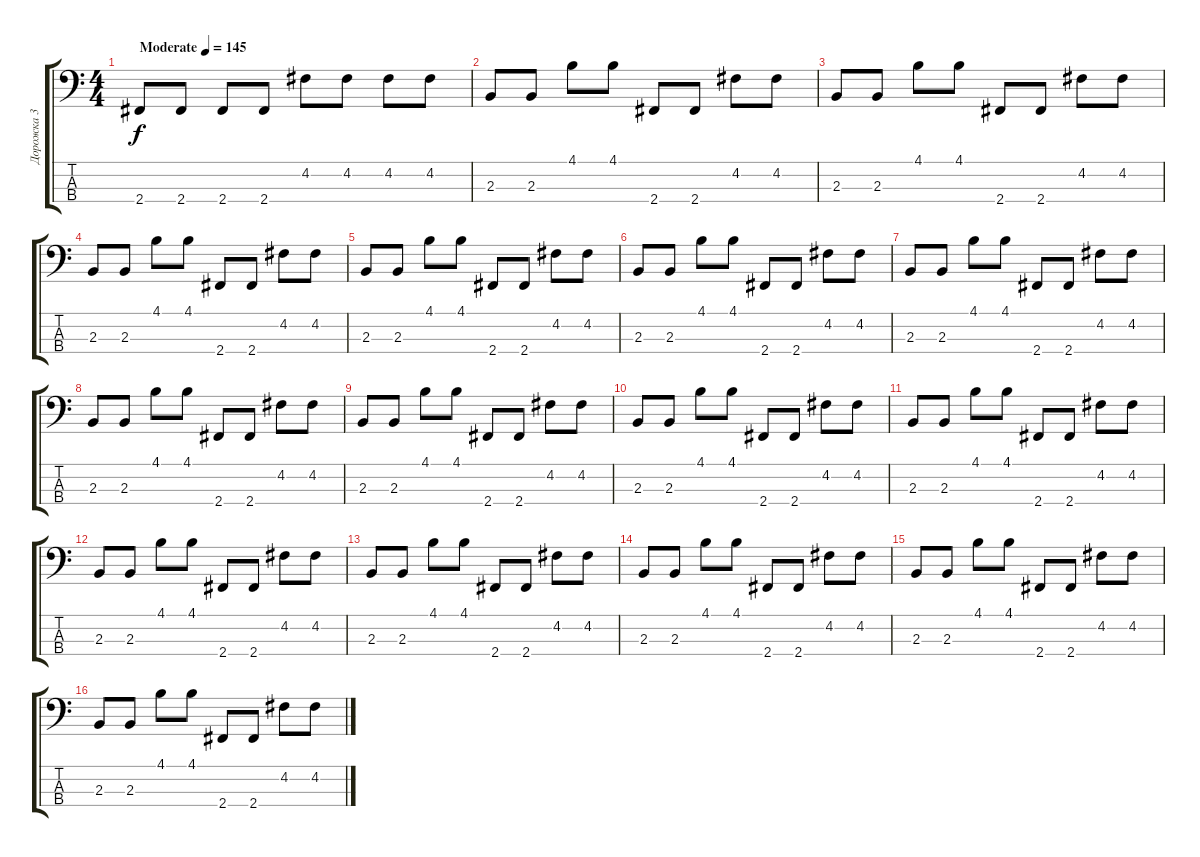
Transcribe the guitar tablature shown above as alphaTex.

\track ("Дорожка 3" "Дорожка 3") {instrument electricbassfinger}
\staff {score tabs}
\tuning (G2 D2 A1 E1) {hide}
\ts (4 4)
\tempo (145 "Moderate")
\clef f4
\ks c
2.4.8{dy f instrument electricbassfinger} 2.4.8 2.4.8 2.4.8 4.2.8 4.2.8 4.2.8 4.2.8 |
2.3.8 2.3.8 4.1.8 4.1.8 2.4.8 2.4.8 4.2.8 4.2.8 |
2.3.8 2.3.8 4.1.8 4.1.8 2.4.8 2.4.8 4.2.8 4.2.8 |
2.3.8 2.3.8 4.1.8 4.1.8 2.4.8 2.4.8 4.2.8 4.2.8 |
2.3.8 2.3.8 4.1.8 4.1.8 2.4.8 2.4.8 4.2.8 4.2.8 |
2.3.8 2.3.8 4.1.8 4.1.8 2.4.8 2.4.8 4.2.8 4.2.8 |
2.3.8 2.3.8 4.1.8 4.1.8 2.4.8 2.4.8 4.2.8 4.2.8 |
2.3.8 2.3.8 4.1.8 4.1.8 2.4.8 2.4.8 4.2.8 4.2.8 |
2.3.8 2.3.8 4.1.8 4.1.8 2.4.8 2.4.8 4.2.8 4.2.8 |
2.3.8 2.3.8 4.1.8 4.1.8 2.4.8 2.4.8 4.2.8 4.2.8 |
2.3.8 2.3.8 4.1.8 4.1.8 2.4.8 2.4.8 4.2.8 4.2.8 |
2.3.8 2.3.8 4.1.8 4.1.8 2.4.8 2.4.8 4.2.8 4.2.8 |
2.3.8 2.3.8 4.1.8 4.1.8 2.4.8 2.4.8 4.2.8 4.2.8 |
2.3.8 2.3.8 4.1.8 4.1.8 2.4.8 2.4.8 4.2.8 4.2.8 |
2.3.8 2.3.8 4.1.8 4.1.8 2.4.8 2.4.8 4.2.8 4.2.8 |
2.3.8 2.3.8 4.1.8 4.1.8 2.4.8 2.4.8 4.2.8 4.2.8
